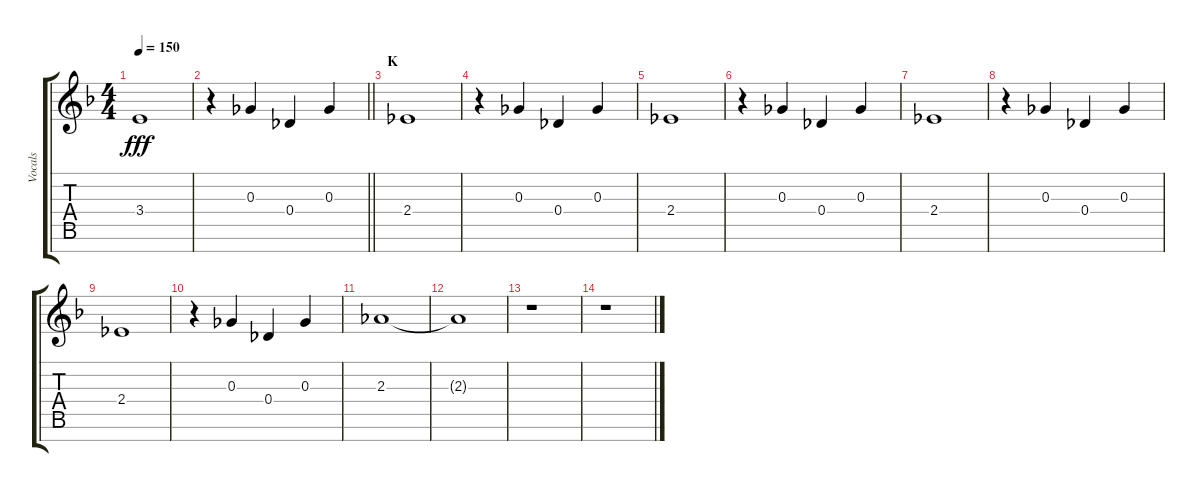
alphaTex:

\track ("Vocals" "Vocals") {instrument voiceoohs}
\staff {score tabs}
\tuning (Eb5 Bb4 Gb4 Db4 Ab3 Eb3 Bb2) {hide}
\ts (4 4)
\tempo 150
\clef g2
\ks f
3.4.1{dy fff} |
\barLineRight lightlight
r.4 0.3.4 0.4.4 0.3.4 |
\section ("" "K")
2.4.1 |
r.4 0.3.4 0.4.4 0.3.4 |
2.4.1 |
r.4 0.3.4 0.4.4 0.3.4 |
2.4.1 |
r.4 0.3.4 0.4.4 0.3.4 |
2.4.1 |
r.4 0.3.4 0.4.4 0.3.4 |
2.3.1 |
2.3{t}.1 |
r.1 |
r.1
